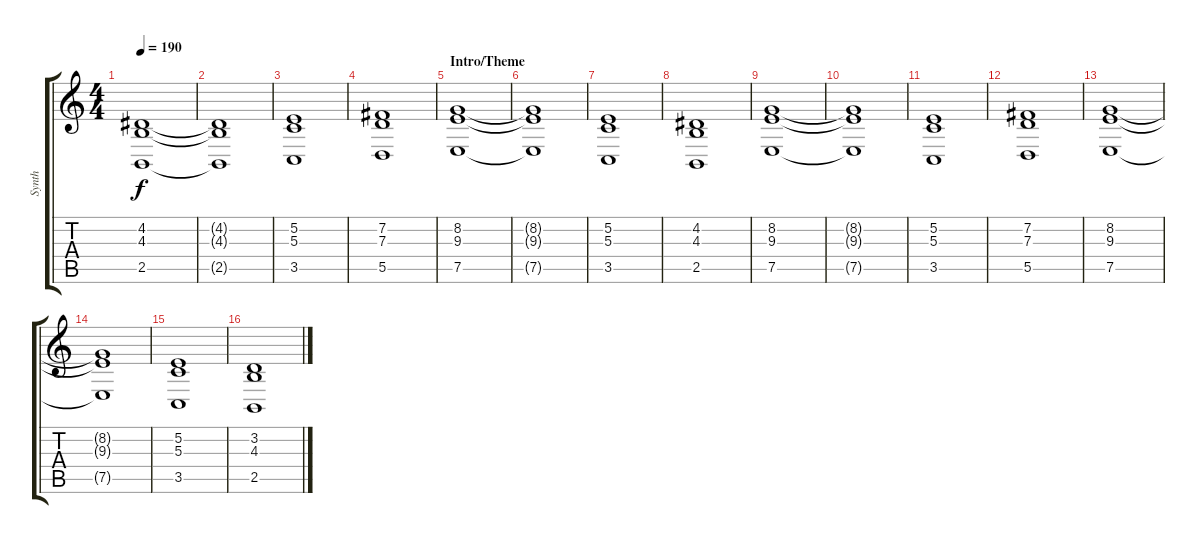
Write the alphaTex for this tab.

\track ("Synth" "Synth") {instrument stringensemble1}
\staff {score tabs}
\tuning (E4 B3 G3 D3 A2 E2) {hide}
\ts (4 4)
\tempo 190
\clef g2
\ks c
(4.2 4.3 2.5).1{dy f instrument stringensemble1} |
(4.2{t} 4.3{t} 2.5{t}).1 |
(5.2 5.3 3.5).1 |
(7.2 7.3 5.5).1 |
\section ("" "Intro/Theme")
(8.2 9.3 7.5).1 |
(8.2{t} 9.3{t} 7.5{t}).1 |
(5.2 5.3 3.5).1 |
(4.2 4.3 2.5).1 |
(8.2 9.3 7.5).1 |
(8.2{t} 9.3{t} 7.5{t}).1 |
(5.2 5.3 3.5).1 |
(7.2 7.3 5.5).1 |
(8.2 9.3 7.5).1 |
(8.2{t} 9.3{t} 7.5{t}).1 |
(5.2 5.3 3.5).1 |
(3.2 4.3 2.5).1
